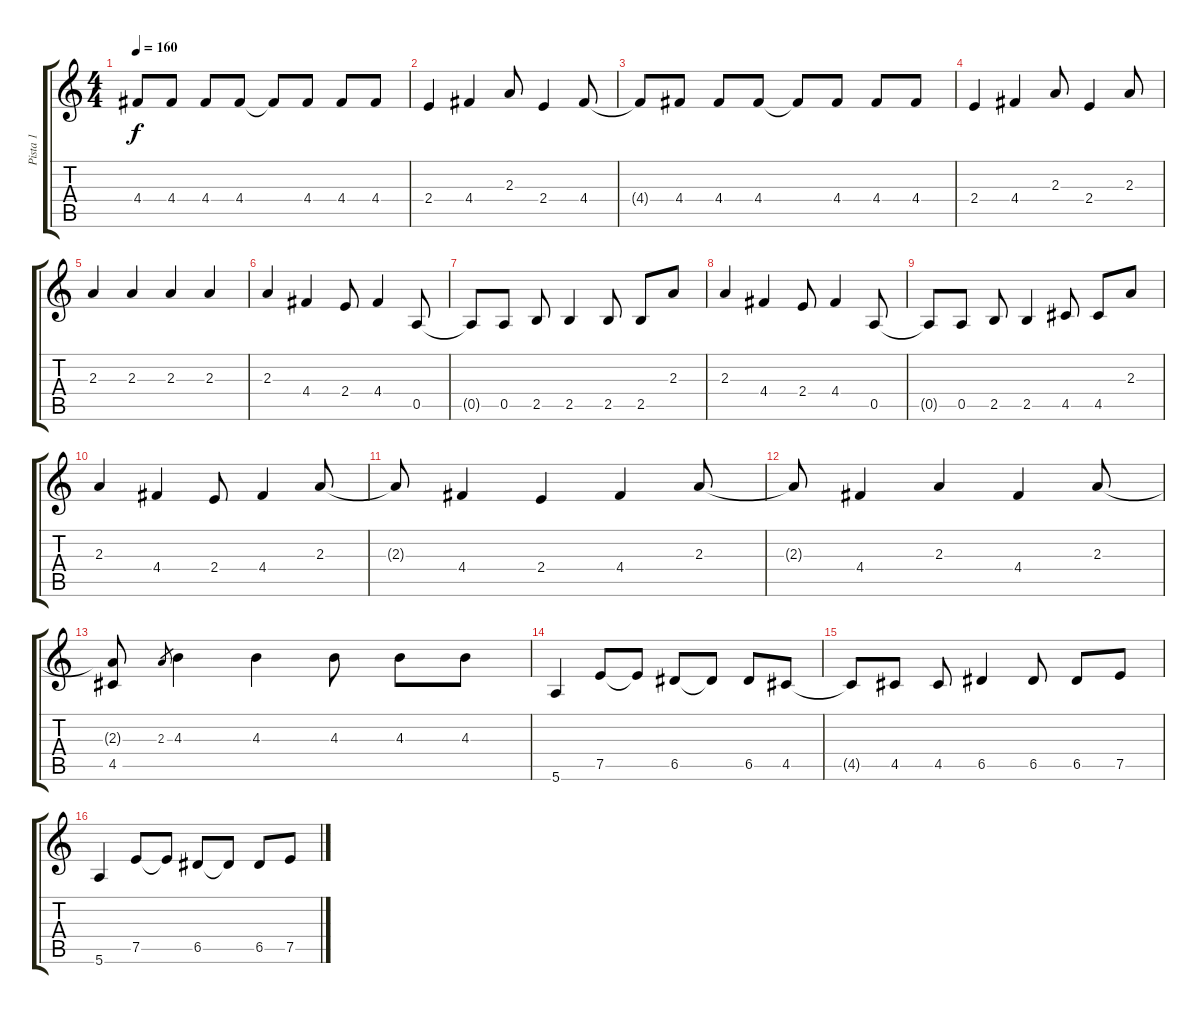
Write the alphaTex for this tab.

\track ("Pista 1" "Pista 1") {instrument distortionguitar}
\staff {score tabs}
\tuning (E4 B3 G3 D3 A2 E2) {hide}
\ts (4 4)
\tempo 160
\clef g2
\ks c
4.4{t}.8{dy f} 4.4.8 4.4.8 4.4.8 4.4{t}.8 4.4.8 4.4.8 4.4.8 |
2.4.4 4.4.4 2.3.8 2.4.4 4.4.8 |
4.4{t}.8 4.4.8 4.4.8 4.4.8 4.4{t}.8 4.4.8 4.4.8 4.4.8 |
2.4.4 4.4.4 2.3.8 2.4.4 2.3.8 |
2.3.4 2.3.4 2.3.4 2.3.4 |
2.3.4 4.4.4 2.4.8 4.4.4 0.5.8 |
0.5{t}.8 0.5.8 2.5.8 2.5.4 2.5.8 2.5.8 2.3.8 |
2.3.4 4.4.4 2.4.8 4.4.4 0.5.8 |
0.5{t}.8 0.5.8 2.5.8 2.5.4 4.5.8 4.5.8 2.3.8 |
2.3.4 4.4.4 2.4.8 4.4.4 2.3.8 |
2.3{t}.8 4.4.4 2.4.4 4.4.4 2.3.8 |
2.3{t}.8 4.4.4 2.3.4 4.4.4 2.3.8 |
(2.3{t} 4.5).8 2.3.8{gr} 4.3.4 4.3.4 4.3.8 4.3.8 4.3.8 |
5.6.4 7.5.8 7.5{t}.8 6.5.8 6.5{t}.8 6.5.8 4.5.8 |
4.5{t}.8 4.5.8 4.5.8 6.5.4 6.5.8 6.5.8 7.5.8 |
5.6.4 7.5.8 7.5{t}.8 6.5.8 6.5{t}.8 6.5.8 7.5.8
